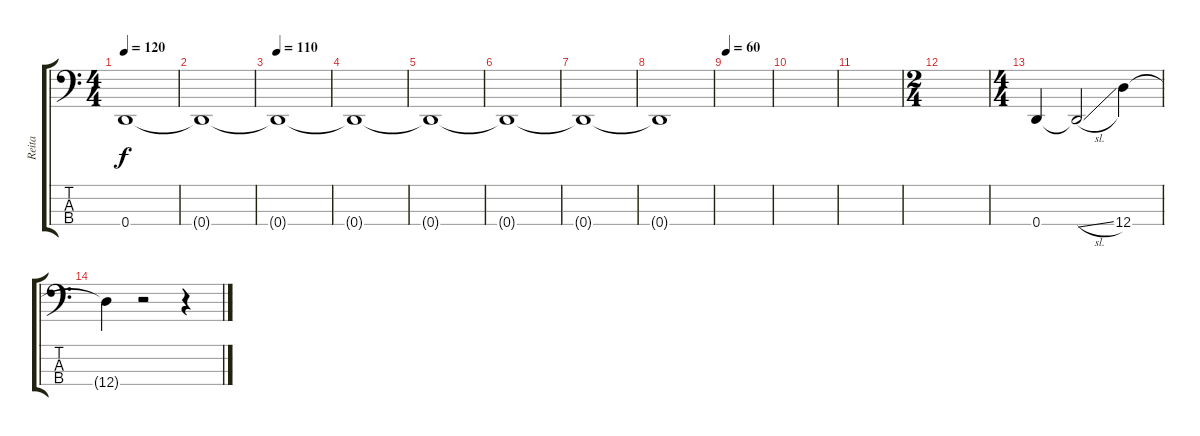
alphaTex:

\track ("Reita" "Reita") {instrument electricbassfinger}
\staff {score tabs}
\tuning (F2 C2 G1 D1) {hide}
\ts (4 4)
\tempo 120
\clef f4
\ks c
0.4{t}.1{dy f} |
0.4{t}.1 |
\tempo 110
0.4{t}.1 |
0.4{t}.1 |
0.4{t}.1 |
0.4{t}.1 |
0.4{t}.1 |
0.4{t}.1 |
\tempo 60
|
|
|
\ts (2 4)
|
\ts (4 4)
0.4.4 0.4{sl t}.2 12.4.4 |
12.4{t}.4 r.2 r.4
